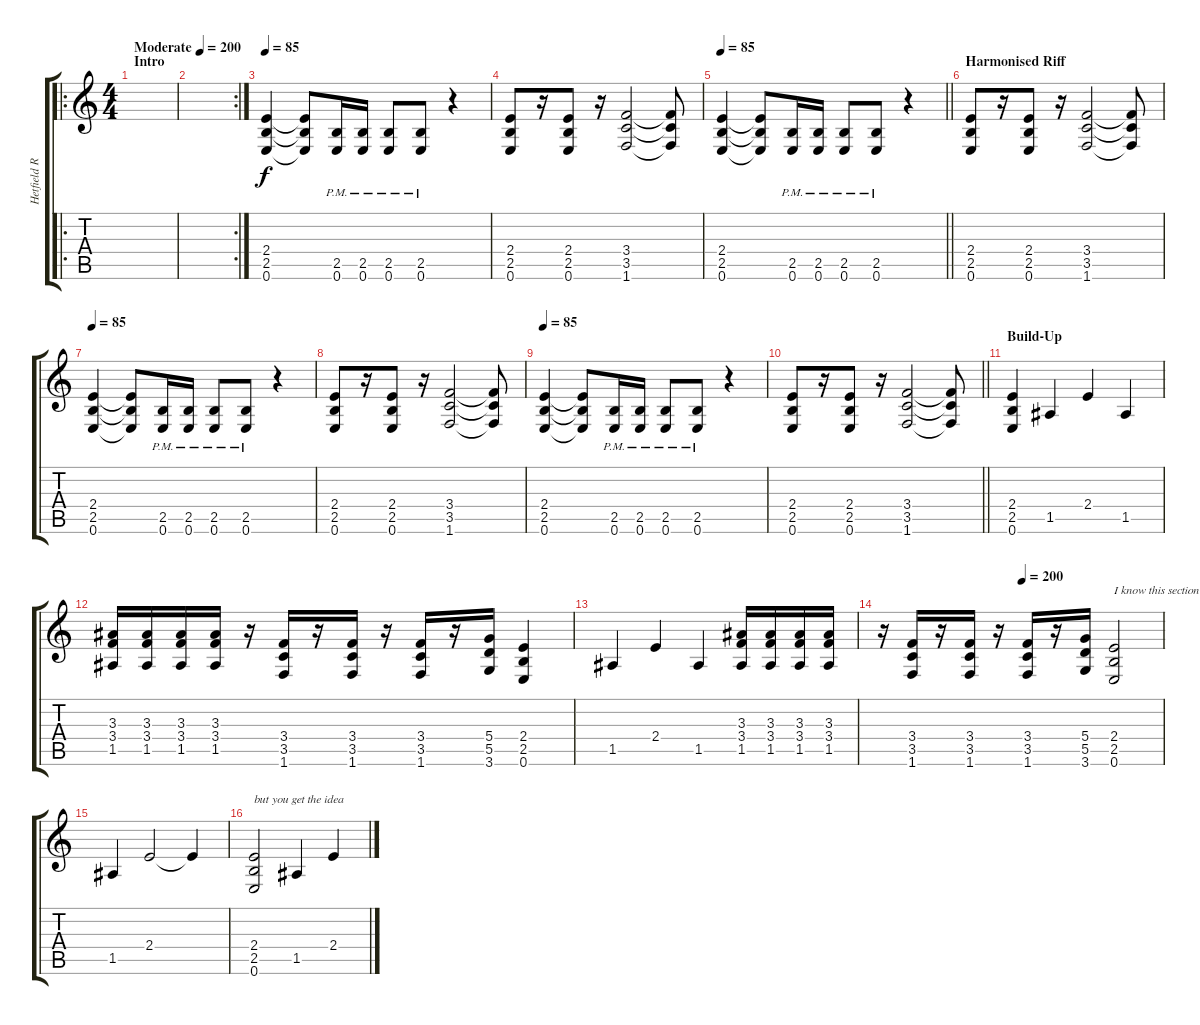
\track ("Hetfield Rythem" "Hetfield R") {instrument distortionguitar}
\staff {score tabs}
\tuning (E4 B3 G3 D3 A2 E2) {hide}
\ro
\ts (4 4)
\section ("" "Intro")
\tempo (200 "Moderate")
\tempo 85
\tempo (200 "Moderate")
\clef g2
\ks c
|
\rc 2
|
\tempo 85
(2.4 2.5 0.6).4 (2.4{t} 2.5{t} 0.6{t}).8 (2.5{pm} 0.6{pm}).16 (2.5{pm} 0.6{pm}).16 (2.5{pm} 0.6{pm}).8 (2.5{pm} 0.6{pm}).8 r.4 |
(2.4 2.5 0.6).8 r.16 (2.4 2.5 0.6).8 r.16 (3.4 3.5 1.6).2 (3.4{t} 3.5{t} 1.6{t}).8 |
\tempo 85
\barLineRight lightlight
(2.4 2.5 0.6).4 (2.4{t} 2.5{t} 0.6{t}).8 (2.5{pm} 0.6{pm}).16 (2.5{pm} 0.6{pm}).16 (2.5{pm} 0.6{pm}).8 (2.5{pm} 0.6{pm}).8 r.4 |
\section ("" "Harmonised Riff")
(2.4 2.5 0.6).8 r.16 (2.4 2.5 0.6).8 r.16 (3.4 3.5 1.6).2 (3.4{t} 3.5{t} 1.6{t}).8 |
\tempo 85
(2.4 2.5 0.6).4 (2.4{t} 2.5{t} 0.6{t}).8 (2.5{pm} 0.6{pm}).16 (2.5{pm} 0.6{pm}).16 (2.5{pm} 0.6{pm}).8 (2.5{pm} 0.6{pm}).8 r.4 |
(2.4 2.5 0.6).8 r.16 (2.4 2.5 0.6).8 r.16 (3.4 3.5 1.6).2 (3.4{t} 3.5{t} 1.6{t}).8 |
\tempo 85
(2.4 2.5 0.6).4 (2.4{t} 2.5{t} 0.6{t}).8 (2.5{pm} 0.6{pm}).16 (2.5{pm} 0.6{pm}).16 (2.5{pm} 0.6{pm}).8 (2.5{pm} 0.6{pm}).8 r.4 |
\barLineRight lightlight
(2.4 2.5 0.6).8 r.16 (2.4 2.5 0.6).8 r.16 (3.4 3.5 1.6).2 (3.4{t} 3.5{t} 1.6{t}).8 |
\section ("" "Build-Up")
(2.4 2.5 0.6).4 1.5.4 2.4.4 1.5.4 |
(3.3 3.4 1.5).16 (3.3 3.4 1.5).16 (3.3 3.4 1.5).16 (3.3 3.4 1.5).16 r.16 (3.4 3.5 1.6).16 r.16 (3.4 3.5 1.6).16 r.16 (3.4 3.5 1.6).16 r.16 (5.4 5.5 3.6).16 (2.4 2.5 0.6).4 |
1.5.4 2.4.4 1.5.4 (3.3 3.4 1.5).16 (3.3 3.4 1.5).16 (3.3 3.4 1.5).16 (3.3 3.4 1.5).16 |
\tempo (200 0.5)
r.16 (3.4 3.5 1.6).16 r.16 (3.4 3.5 1.6).16 r.16 (3.4 3.5 1.6).16 r.16 (5.4 5.5 3.6).16 (2.4 2.5 0.6).2{txt "I know this section's off"} |
1.5.4 2.4.2 2.4{t}.4 |
(2.4 2.5 0.6).2{txt "but you get the idea"} 1.5.4 2.4.4
